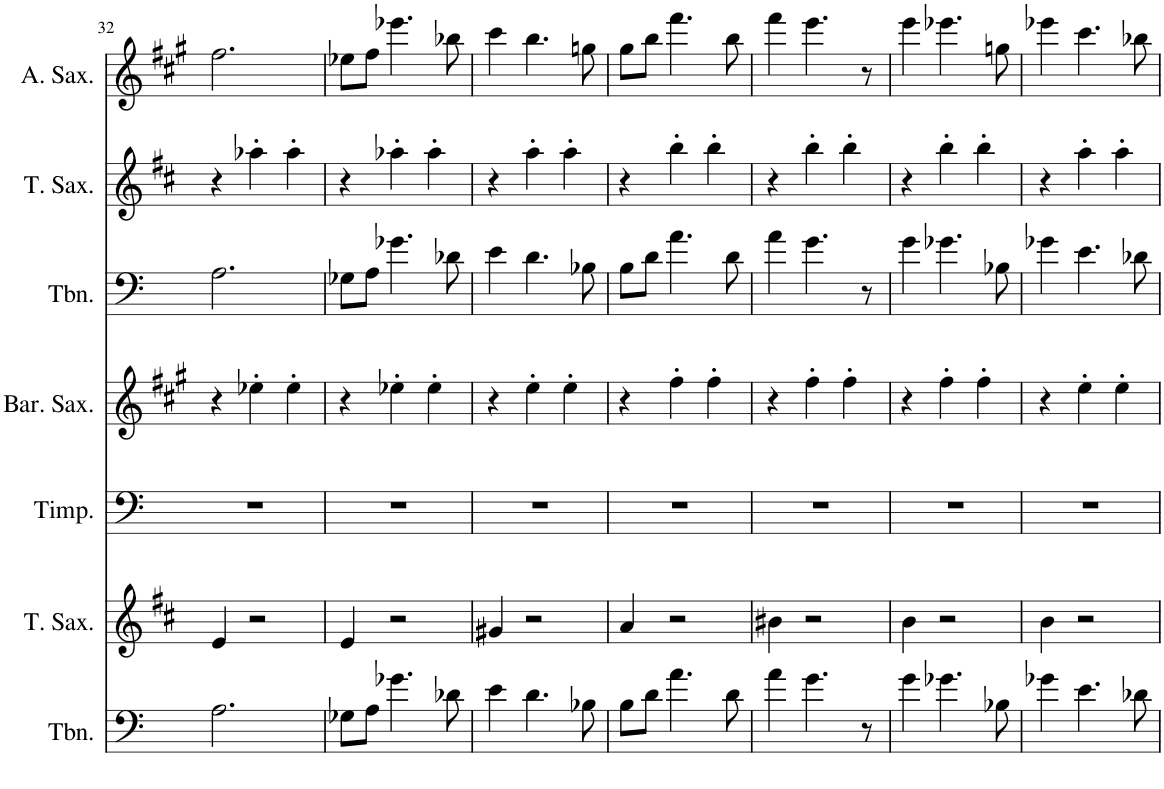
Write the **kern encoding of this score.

**kern	**kern	**kern	**kern	**kern	**kern	**kern
*part7	*part6	*part5	*part4	*part3	*part2	*part1
*staff7	*staff6	*staff5	*staff4	*staff3	*staff2	*staff1
*I"Trombone	*I"Tenor Saxophone	*I"Timpani	*I"Baritone Saxophone	*I"Trombone	*I"Tenor Saxophone	*I"Alto Saxophone
*I'Tbn.	*I'T. Sax.	*I'Timp.	*I'Bar. Sax.	*I'Tbn.	*I'T. Sax.	*I'A. Sax.
!!LO:PB:g=z
*clefF4	*clefG2	*clefF4	*clefG2	*clefF4	*clefG2	*clefG2
*	*Trd8c14	*	*Trd12c21	*	*Trd8c14	*Trd5c9
*k[]	*k[f#c#]	*k[]	*k[f#c#g#]	*k[]	*k[f#c#]	*k[f#c#g#]
*M3/4	*M3/4	*M3/4	*M3/4	*M3/4	*M3/4	*M3/4
=32	=32	=32	=32	=32	=32	=32
2.A\	4e/	2.r	4r	2.A\	4r	2.ff#\
.	2r	.	4ee-X'\	.	4aa-X'\	.
.	.	.	4ee-'\	.	4aa-'\	.
=33	=33	=33	=33	=33	=33	=33
8G-X\L	4e/	2.r	4r	8G-X\L	4r	8ee-X\L
8A\J	.	.	.	8A\J	.	8ff#\J
4.g-X\	2r	.	4ee-X'\	4.g-X\	4aa-X'\	4.eee-X\
.	.	.	4ee-'\	.	4aa-'\	.
8d-X\	.	.	.	8d-X\	.	8bb-X\
=34	=34	=34	=34	=34	=34	=34
4e\	4g#X/	2.r	4r	4e\	4r	4ccc#\
4.d\	2r	.	4ee'\	4.d\	4aa'\	4.bb\
.	.	.	4ee'\	.	4aa'\	.
8B-X\	.	.	.	8B-X\	.	8ggn\
=35	=35	=35	=35	=35	=35	=35
8B\L	4a/	2.r	4r	8B\L	4r	8gg#\L
8d\J	.	.	.	8d\J	.	8bb\J
4.a\	2r	.	4ff#'\	4.a\	4bb'\	4.fff#\
.	.	.	4ff#'\	.	4bb'\	.
8d\	.	.	.	8d\	.	8bb\
=36	=36	=36	=36	=36	=36	=36
4a\	4b#X\	2.r	4r	4a\	4r	4fff#\
4.g\	2r	.	4ff#'\	4.g\	4bb'\	4.eee\
.	.	.	4ff#'\	.	4bb'\	.
8r	.	.	.	8r	.	8r
=37	=37	=37	=37	=37	=37	=37
4g\	4b\	2.r	4r	4g\	4r	4eee\
4.g-X\	2r	.	4ff#'\	4.g-X\	4bb'\	4.eee-X\
.	.	.	4ff#'\	.	4bb'\	.
8B-X\	.	.	.	8B-X\	.	8ggn\
=38	=38	=38	=38	=38	=38	=38
4g-X\	4b\	2.r	4r	4g-X\	4r	4eee-X\
4.e\	2r	.	4ee'\	4.e\	4aa'\	4.ccc#\
.	.	.	4ee'\	.	4aa'\	.
8d-X\	.	.	.	8d-X\	.	8bb-X\
=	=	=	=	=	=	=
*-	*-	*-	*-	*-	*-	*-
